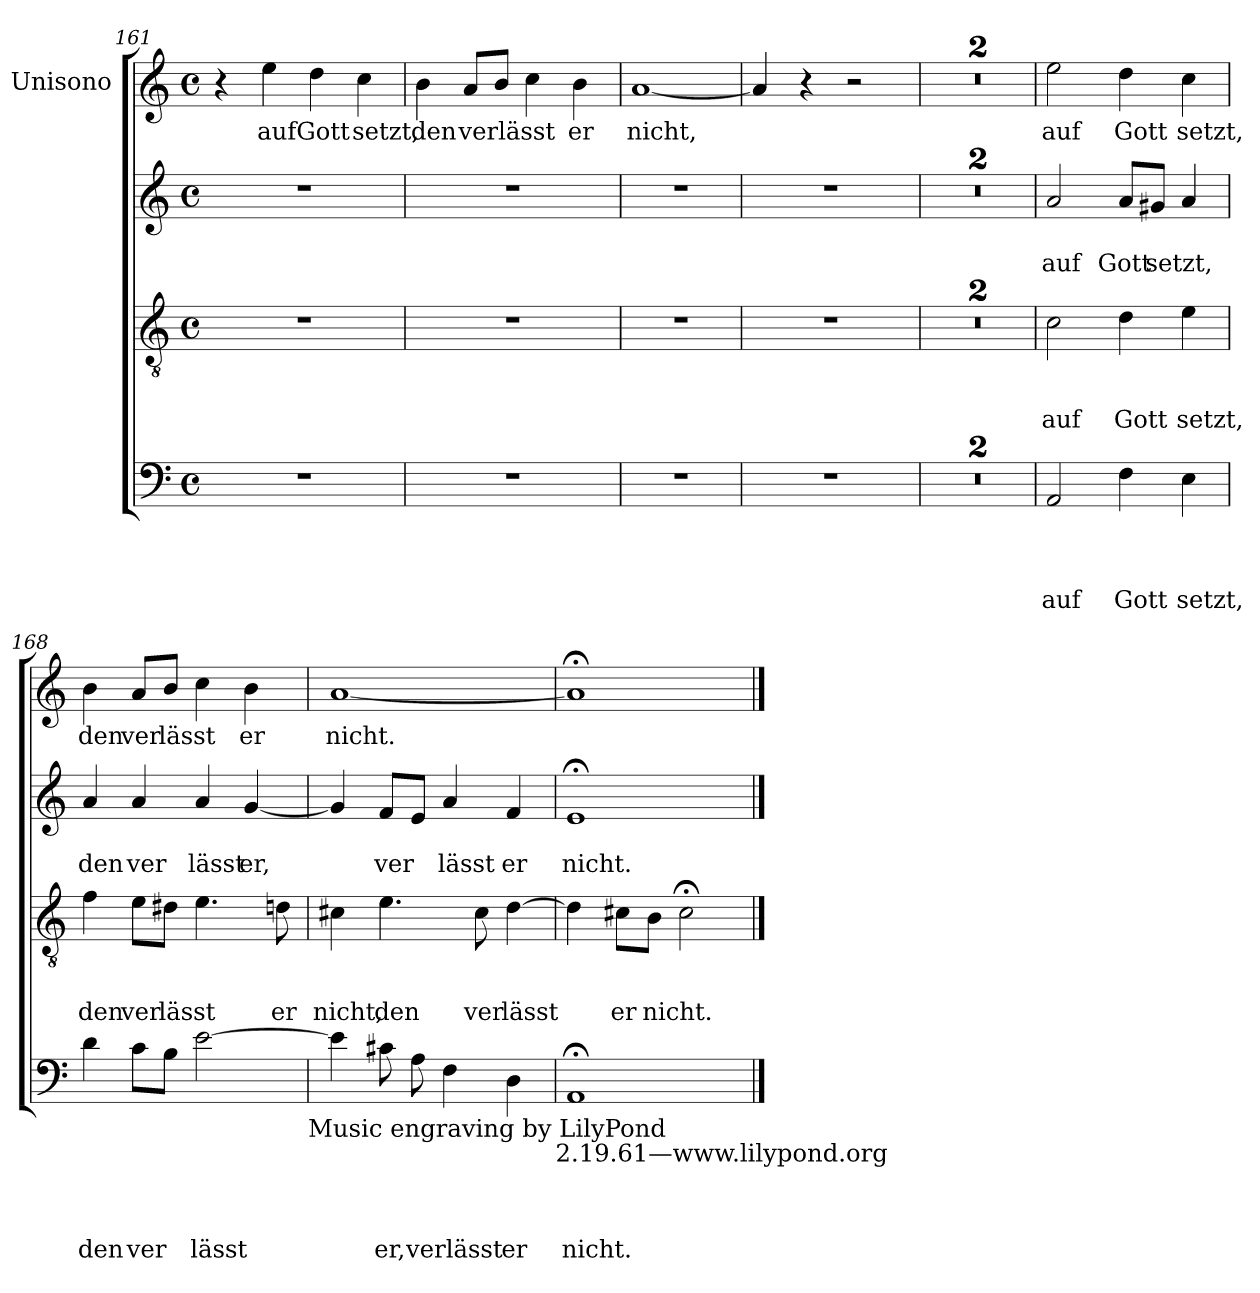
**kern	**text	**text	**text	**text	**kern	**text	**text	**text	**kern	**text	**text	**kern	**text
*part4	*part4	*part4	*part4	*part4	*part3	*part3	*part3	*part3	*part2	*part2	*part2	*part1	*part1
*staff4	*staff4	*staff4	*staff4	*staff4	*staff3	*staff3	*staff3	*staff3	*staff2	*staff2	*staff2	*staff1	*staff1
*	*	*	*	*	*	*	*	*	*	*	*	*I"Unisono	*
*clefF4	*	*	*	*	*clefGv2	*	*	*	*clefG2	*	*	*clefG2	*
*k[]	*	*	*	*	*k[]	*	*	*	*k[]	*	*	*k[]	*
*C:	*	*	*	*	*C:	*	*	*	*C:	*	*	*C:	*
*M4/4	*	*	*	*	*M4/4	*	*	*	*M4/4	*	*	*M4/4	*
*met(c)	*	*	*	*	*met(c)	*	*	*	*met(c)	*	*	*met(c)	*
=161	=161	=161	=161	=161	=161	=161	=161	=161	=161	=161	=161	=161	=161
1r	.	.	.	.	1r	.	.	.	1r	.	.	4r	.
!	!	!	!	!	!	!	!	!	!	!	!	!	!LO:LY:b
.	.	.	.	.	.	.	.	.	.	.	.	4ee\	aufGott
.	.	.	.	.	.	.	.	.	.	.	.	4dd\	.
!	!	!	!	!	!	!	!	!	!	!	!	!	!LO:LY:b
.	.	.	.	.	.	.	.	.	.	.	.	4cc\	setzt,
=162	=162	=162	=162	=162	=162	=162	=162	=162	=162	=162	=162	=162	=162
!	!	!	!	!	!	!	!	!	!	!	!	!	!LO:LY:b
1r	.	.	.	.	1r	.	.	.	1r	.	.	4b\	den
!	!	!	!	!	!	!	!	!	!	!	!	!	!LO:LY:b
.	.	.	.	.	.	.	.	.	.	.	.	8a/L	verlässt
.	.	.	.	.	.	.	.	.	.	.	.	8b/J	.
.	.	.	.	.	.	.	.	.	.	.	.	4cc\	.
!	!	!	!	!	!	!	!	!	!	!	!	!	!LO:LY:b
.	.	.	.	.	.	.	.	.	.	.	.	4b\	er
=163	=163	=163	=163	=163	=163	=163	=163	=163	=163	=163	=163	=163	=163
!	!	!	!	!	!	!	!	!	!	!	!	!	!LO:LY:b
1r	.	.	.	.	1r	.	.	.	1r	.	.	[<1a	nicht,
=164	=164	=164	=164	=164	=164	=164	=164	=164	=164	=164	=164	=164	=164
1r	.	.	.	.	1r	.	.	.	1r	.	.	4a/]	.
.	.	.	.	.	.	.	.	.	.	.	.	4r	.
.	.	.	.	.	.	.	.	.	.	.	.	2r	.
=165	=165	=165	=165	=165	=165	=165	=165	=165	=165	=165	=165	=165	=165
1r	.	.	.	.	1r	.	.	.	1r	.	.	1r	.
=166	=166	=166	=166	=166	=166	=166	=166	=166	=166	=166	=166	=166	=166
1r	.	.	.	.	1r	.	.	.	1r	.	.	1r	.
!!LO:LB:g=z
=167	=167	=167	=167	=167	=167	=167	=167	=167	=167	=167	=167	=167	=167
!	!	!	!	!LO:LY:b	!	!	!	!LO:LY:b	!	!	!LO:LY:b	!	!LO:LY:b
2AA/	.	.	.	auf	2c\	.	.	auf	2a/	.	auf	2ee\	auf
!	!	!	!	!LO:LY:b	!	!	!	!LO:LY:b	!	!	!LO:LY:b	!	!LO:LY:b
4F\	.	.	.	Gott	4d\	.	.	Gott	8a/L	.	Gott	4dd\	Gott
!	!	!	!	!	!	!	!	!	!	!	!LO:LY:b	!	!
.	.	.	.	.	.	.	.	.	8g#X/J	.	setzt,	.	.
!	!	!	!	!LO:LY:b	!	!	!	!LO:LY:b	!	!	!	!	!LO:LY:b
4E\	.	.	.	setzt,	4e\	.	.	setzt,	4a/	.	.	4cc\	setzt,
=168	=168	=168	=168	=168	=168	=168	=168	=168	=168	=168	=168	=168	=168
!	!	!	!	!LO:LY:b	!	!	!	!LO:LY:b	!	!	!LO:LY:b	!	!LO:LY:b
4d\	.	.	.	den	4f\	.	.	den	4a/	.	den	4b\	den
!	!	!	!	!LO:LY:b	!	!	!	!LO:LY:b	!	!	!LO:LY:b	!	!LO:LY:b
8c\L	.	.	.	ver	8e\L	.	.	ver	4a/	.	ver	8a/L	ver
!	!	!	!	!	!	!	!	!LO:LY:b	!	!	!	!	!LO:LY:b
8B\J	.	.	.	.	8d#X\J	.	.	lässt	.	.	.	8b/J	lässt
!	!	!	!	!LO:LY:b	!	!	!	!	!	!	!LO:LY:b	!	!
[>2e\	.	.	.	lässt	4.e\	.	.	.	4a/	.	lässt	4cc\	.
!	!	!	!	!	!	!	!	!	!	!	!LO:LY:b	!	!LO:LY:b
.	.	.	.	.	.	.	.	.	[<4g/	.	er,	4b\	er
!	!	!	!	!	!	!	!	!LO:LY:b	!	!	!	!	!
.	.	.	.	.	8dn\	.	.	er	.	.	.	.	.
!LO:TX:b:t=Music engraving by LilyPond	!	!	!	!	!	!	!	!	!	!	!	!	!
=169	=169	=169	=169	=169	=169	=169	=169	=169	=169	=169	=169	=169	=169
!	!	!	!	!	!	!	!	!LO:LY:b	!	!	!	!	!LO:LY:b
4e\]	.	.	.	.	4c#X\	.	.	nicht,	4g/]	.	.	[<1a	nicht.
!	!	!	!	!LO:LY:b	!	!	!	!LO:LY:b	!	!	!LO:LY:b	!	!
8c#X\	.	.	.	er,	4.e\	.	.	den	8f/L	.	ver	.	.
!	!	!	!	!LO:LY:b	!	!	!	!	!	!	!	!	!
8A\	.	.	.	verlässt	.	.	.	.	8e/J	.	.	.	.
!	!	!	!	!	!	!	!	!	!	!	!LO:LY:b	!	!
4F\	.	.	.	.	.	.	.	.	4a/	.	lässt	.	.
!	!	!	!	!	!	!	!	!LO:LY:b	!	!	!	!	!
.	.	.	.	.	8c#\	.	.	ver	.	.	.	.	.
!	!	!	!	!LO:LY:b	!	!	!	!LO:LY:b	!	!	!LO:LY:b	!	!
4D\	.	.	.	er	[>4d\	.	.	lässt	4f/	.	er	.	.
!LO:TX:b:t=2.19.61—www.lilypond.org	!	!	!	!	!	!	!	!	!	!	!	!	!
=170	=170	=170	=170	=170	=170	=170	=170	=170	=170	=170	=170	=170	=170
!	!	!	!	!LO:LY:b	!	!	!	!	!	!	!LO:LY:b	!	!
1AA;	.	.	.	nicht.	4d\]	.	.	.	1e;	.	nicht.	1a;]	.
!	!	!	!	!	!	!	!	!LO:LY:b	!	!	!	!	!
.	.	.	.	.	8c#X\L	.	.	er	.	.	.	.	.
!	!	!	!	!	!	!	!	!LO:LY:b	!	!	!	!	!
.	.	.	.	.	8B\J	.	.	nicht.	.	.	.	.	.
.	.	.	.	.	2c#;<\	.	.	.	.	.	.	.	.
==	==	==	==	==	==	==	==	==	==	==	==	==	==
*-	*-	*-	*-	*-	*-	*-	*-	*-	*-	*-	*-	*-	*-
